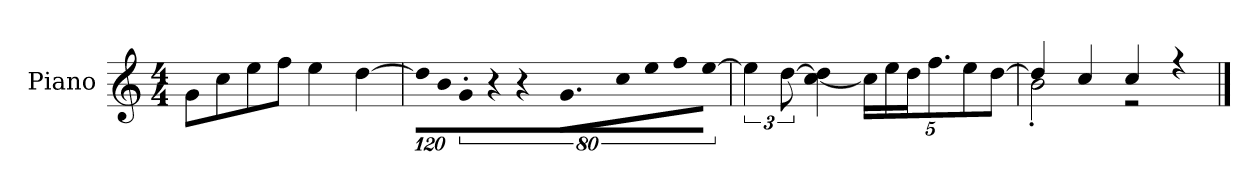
**kern
*part1
*staff1
*I"Piano
*I'P-no
*clefG2
*k[]
*M4/4
*MM90
=1
8g\L
8cc\
8ee\
8ff\J
4ee\
[4dd\
=2
!LO:N:vis=16
1920%107dd\LL]
!LO:N:vis=16
1920%107b\J
!LO:N:vis=8
640%71g'\J
!LO:N:vis=8
640%71r
!LO:N:vis=16
1920%107r
9.g\L
!LO:N:vis=8
640%71cc\
!LO:N:vis=8
640%71ee\
!LO:N:vis=8
640%71ff\
!LO:N:vis=8
[640%71ee\J
=3
6ee\]
[12dd\
[4cc\ 4dd\]
*Xbrackettup
20cc\LL]
20ee\
20dd\J
10.ff\
10ee\
[10dd\J
=4
*^
4dd/]	2b'\
4cc/	.
4cc/	2r
4r	.
*v	*v
==
*-
